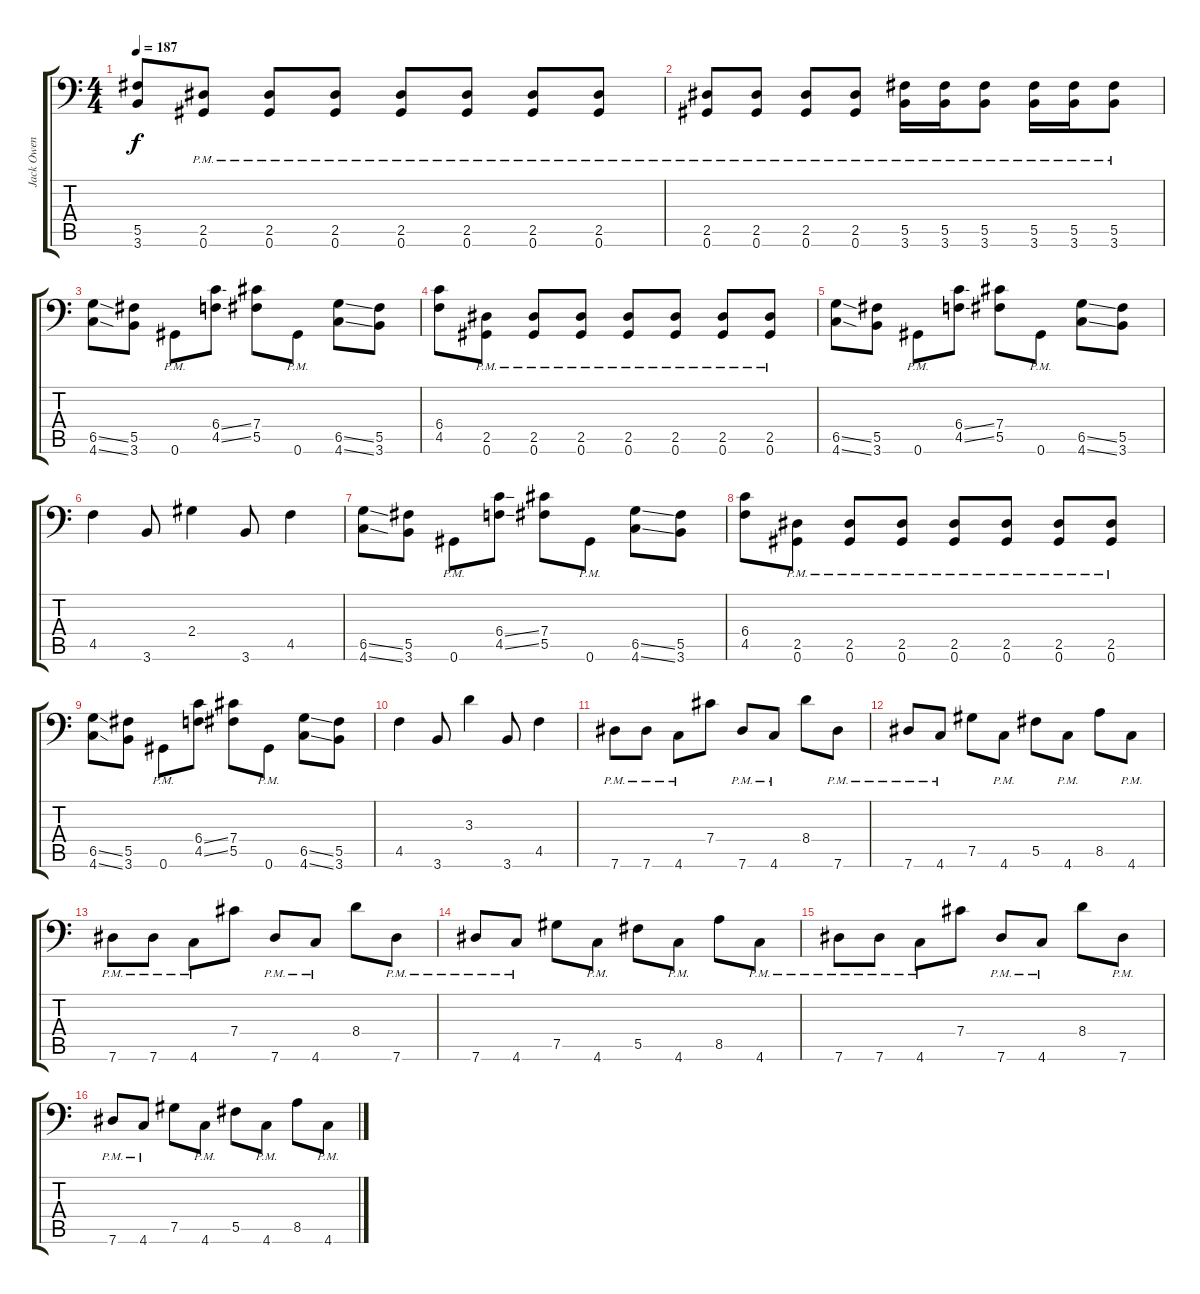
\track ("Jack Owen - Guitar" "Jack Owen ") {instrument distortionguitar}
\staff {score tabs}
\tuning (Ab3 Eb3 B2 Gb2 Db2 Ab1) {hide}
\ts (4 4)
\tempo 187
\clef f4
\ks c
(5.5 3.6).8{dy f} (2.5{pm} 0.6{pm}).8 (2.5{pm} 0.6{pm}).8 (2.5{pm} 0.6{pm}).8 (2.5{pm} 0.6{pm}).8 (2.5{pm} 0.6{pm}).8 (2.5{pm} 0.6{pm}).8 (2.5{pm} 0.6{pm}).8 |
(2.5{pm} 0.6{pm}).8 (2.5{pm} 0.6{pm}).8 (2.5{pm} 0.6{pm}).8 (2.5{pm} 0.6{pm}).8 (5.5{pm} 3.6{pm}).16 (5.5{pm} 3.6{pm}).16 (5.5{pm} 3.6{pm}).8 (5.5{pm} 3.6{pm}).16 (5.5{pm} 3.6{pm}).16 (5.5{pm} 3.6{pm}).8 |
(6.5{ss} 4.6{ss}).8 (5.5 3.6).8 0.6{pm}.8 (6.4{ss} 4.5{ss}).8 (7.4 5.5).8 0.6{pm}.8 (6.5{ss} 4.6{ss}).8 (5.5 3.6).8 |
(6.4 4.5).8 (2.5{pm} 0.6{pm}).8 (2.5{pm} 0.6{pm}).8 (2.5{pm} 0.6{pm}).8 (2.5{pm} 0.6{pm}).8 (2.5{pm} 0.6{pm}).8 (2.5{pm} 0.6{pm}).8 (2.5{pm} 0.6{pm}).8 |
(6.5{ss} 4.6{ss}).8 (5.5 3.6).8 0.6{pm}.8 (6.4{ss} 4.5{ss}).8 (7.4 5.5).8 0.6{pm}.8 (6.5{ss} 4.6{ss}).8 (5.5 3.6).8 |
4.5.4 3.6.8 2.4.4 3.6.8 4.5.4 |
(6.5{ss} 4.6{ss}).8 (5.5 3.6).8 0.6{pm}.8 (6.4{ss} 4.5{ss}).8 (7.4 5.5).8 0.6{pm}.8 (6.5{ss} 4.6{ss}).8 (5.5 3.6).8 |
(6.4 4.5).8 (2.5{pm} 0.6{pm}).8 (2.5{pm} 0.6{pm}).8 (2.5{pm} 0.6{pm}).8 (2.5{pm} 0.6{pm}).8 (2.5{pm} 0.6{pm}).8 (2.5{pm} 0.6{pm}).8 (2.5{pm} 0.6{pm}).8 |
(6.5{ss} 4.6{ss}).8 (5.5 3.6).8 0.6{pm}.8 (6.4{ss} 4.5{ss}).8 (7.4 5.5).8 0.6{pm}.8 (6.5{ss} 4.6{ss}).8 (5.5 3.6).8 |
4.5.4 3.6.8 3.3.4 3.6.8 4.5.4 |
7.6{pm}.8 7.6{pm}.8 4.6{pm}.8 7.4.8 7.6{pm}.8 4.6{pm}.8 8.4.8 7.6{pm}.8 |
7.6{pm}.8 4.6{pm}.8 7.5.8 4.6{pm}.8 5.5.8 4.6{pm}.8 8.5.8 4.6{pm}.8 |
7.6{pm}.8 7.6{pm}.8 4.6{pm}.8 7.4.8 7.6{pm}.8 4.6{pm}.8 8.4.8 7.6{pm}.8 |
7.6{pm}.8 4.6{pm}.8 7.5.8 4.6{pm}.8 5.5.8 4.6{pm}.8 8.5.8 4.6{pm}.8 |
7.6{pm}.8 7.6{pm}.8 4.6{pm}.8 7.4.8 7.6{pm}.8 4.6{pm}.8 8.4.8 7.6{pm}.8 |
7.6{pm}.8 4.6{pm}.8 7.5.8 4.6{pm}.8 5.5.8 4.6{pm}.8 8.5.8 4.6{pm}.8
